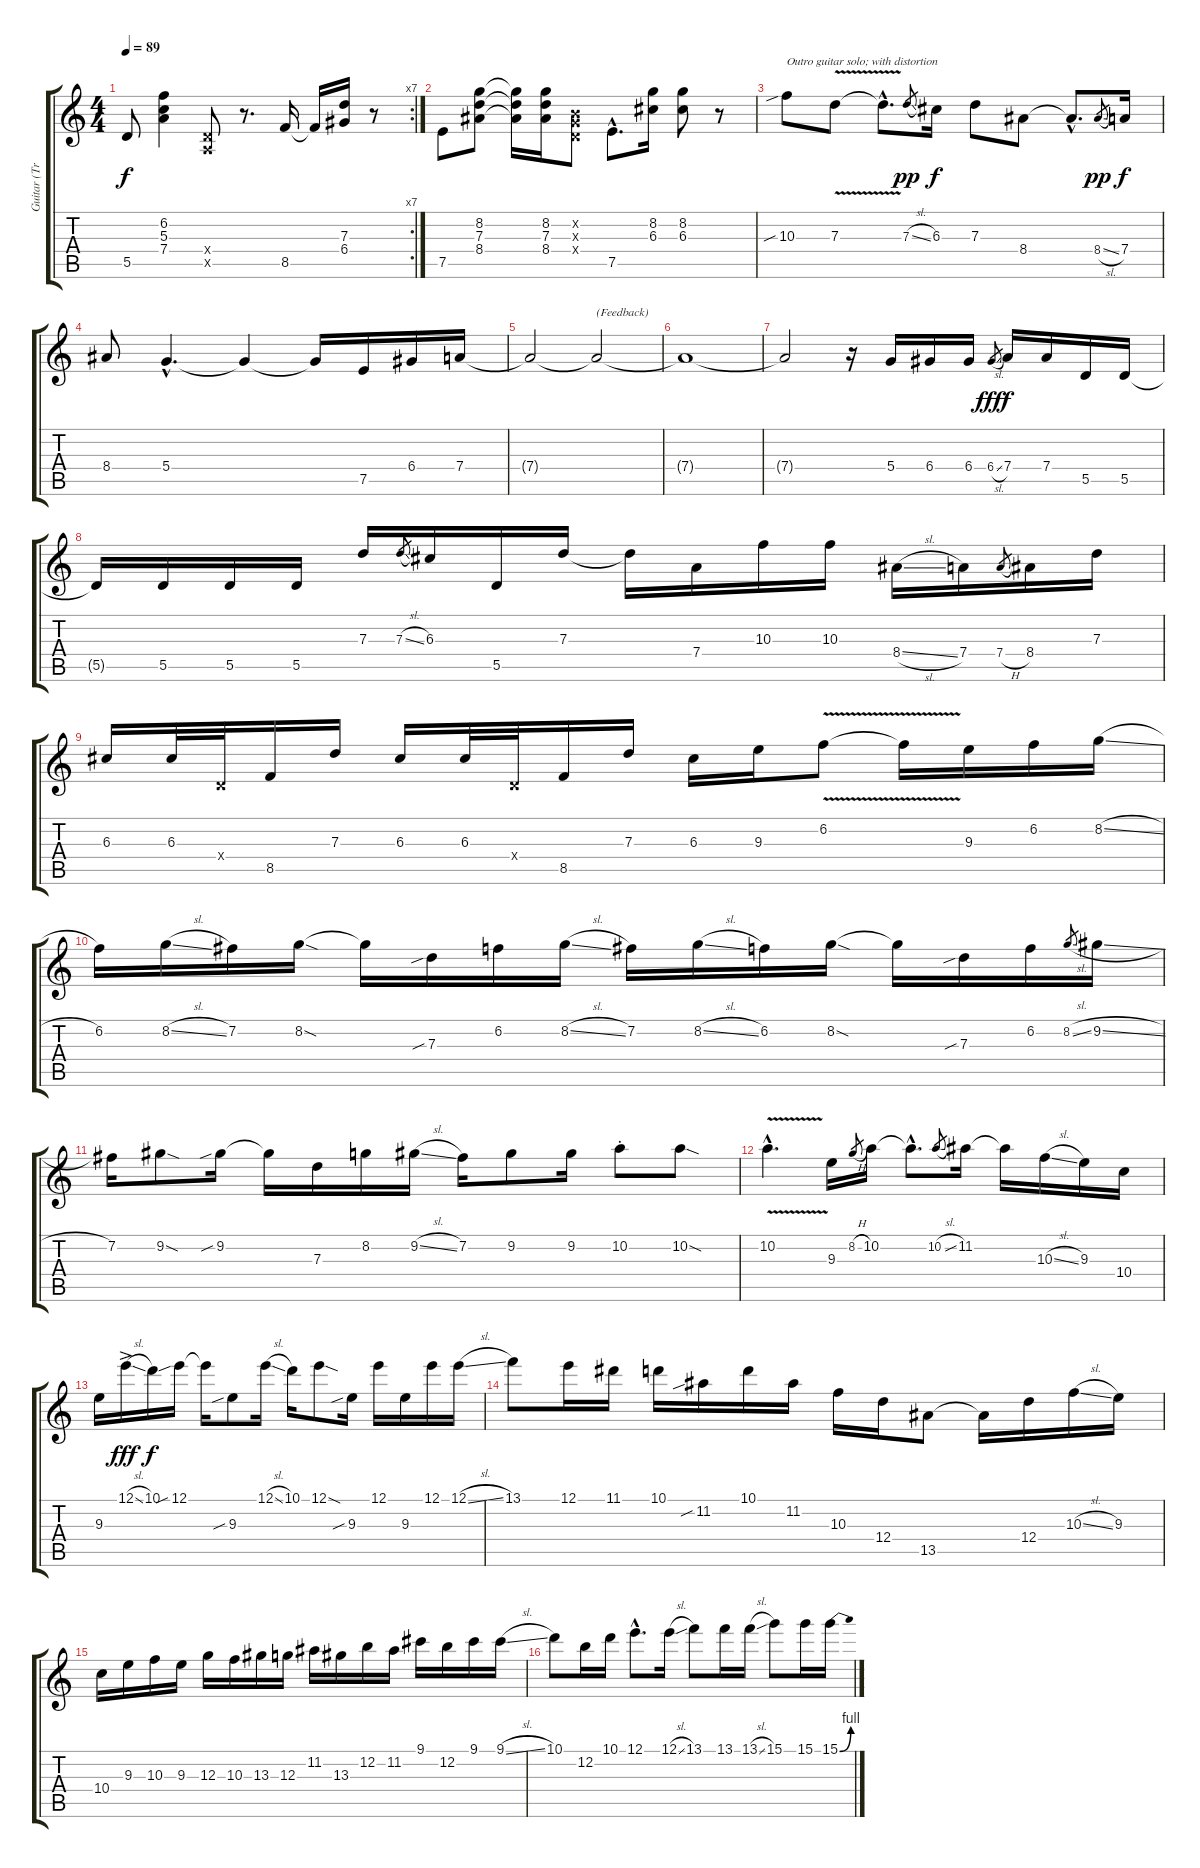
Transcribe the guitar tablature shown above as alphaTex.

\track ("Guitar (Trey Anastasio)" "Guitar (Tr") {instrument electricguitarjazz}
\staff {score tabs}
\tuning (E4 B3 G3 D3 A2 E2) {hide}
\rc 7
\ts (4 4)
\tempo 89
\clef g2
\ks c
5.5.8{dy f} (6.2 5.3 7.4).4 (0.4{x} 0.5{x}).8 r.8{d} 8.5.16 8.5{t}.16 (7.3 6.4).16 r.8 |
7.5.8 (8.2 7.3 8.4).8 (8.2{t} 7.3{t} 8.4{t}).16 (8.2 7.3 8.4).16 (0.2{x} 0.3{x} 0.4{x}).8 7.5{hac}.8{d} (8.2 6.3).16 (8.2 6.3).8 r.8{instrument overdrivenguitar} |
10.3{sib}.8{txt "Outro guitar solo; with distortion"} 7.3{v}.8 7.3{hac t}.8{d} 7.3{sl}.8{gr dy pp} 6.3.16{dy f} 7.3.8 8.4.8 8.4{hac t}.8{d} 8.4{sl}.8{gr dy pp} 7.4.16{dy f} |
8.4.8 5.4{hac}.4{d} 5.4{t}.4 5.4{t}.16 7.5.16 6.4.16 7.4.16 |
7.4{t}.2 7.4{t}.2{txt "(Feedback)"} |
7.4{t}.1 |
7.4{t}.2 r.16 5.4.16 6.4.16 6.4.16 6.4{sl}.8{gr dy fff} 7.4.16{dy f} 7.4.16 5.5.16 5.5.16 |
5.5{t}.16 5.5.16 5.5.16 5.5.16 7.3.16 7.3{sl}.8{gr} 6.3.16 5.5.16 7.3.16 7.3{t}.16 7.4.16 10.3.16 10.3.16 8.4{sl}.16 7.4.16 7.4{h}.8{gr} 8.4.16 7.3.16 |
6.3.16 6.3.32 0.4{x}.32 8.5.16 7.3.16 6.3.16 6.3.32 0.4{x}.32 8.5.16 7.3.16 6.3.16 9.3.16 6.2{v}.8 6.2{t}.16 9.3.16 6.2.16 8.2{sl}.16 |
6.2.16 8.2{sl}.16 7.2.16 8.2{sod}.16 8.2{t}.16 7.3{sib}.16 6.2.16 8.2{sl}.16 7.2.16 8.2{sl}.16 6.2.16 8.2{sod}.16 8.2{t}.16 7.3{sib}.16 6.2.16 8.2{sl}.8{gr} 9.2{sl}.16 |
7.2.16 9.2{sod}.8 9.2{sib}.16 9.2{t}.16 7.3.16 8.2.16 9.2{sl}.16 7.2.16 9.2.8 9.2.16 10.2{st}.8 10.2{sod}.8 |
10.2{v hac}.4{d} 9.3.16 8.2{h}.8{gr} 10.2.16 10.2{hac t}.8{d} 10.2{sl}.8{gr} 11.2.16 11.2{t}.16 10.3{sl}.16 9.3.16 10.4.16 |
9.3.16 12.1{sl ac}.16{dy fff} 10.1.16{dy f} 12.1{sib}.16 12.1{t}.16 9.3{sib}.8 12.1{sl}.16 10.1.16 12.1{sod}.8 9.3{sib}.16 12.1.16 9.3.16 12.1.16 12.1{sl}.16 |
13.1.8 12.1.16 11.1.16 10.1.16 11.2{sib}.16 10.1.16 11.2.16 10.3.16 12.4.16 13.5.8 13.5{t}.16 12.4.16 10.3{sl}.16 9.3.16 |
10.4.16 9.3.16 10.3.16 9.3.16 12.3.16 10.3.16 13.3.16 12.3.16 11.2.16 13.3.16 12.2.16 11.2.16 9.1.16 12.2.16 9.1.16 9.1{sl}.16 |
10.1.8 12.2.16 10.1.16 12.1{hac}.8{d} 12.1{sl}.16 13.1.8 13.1.16 13.1{sl}.16 15.1.8 15.1.16 15.1{be (bend 0 0 60 4)}.16
